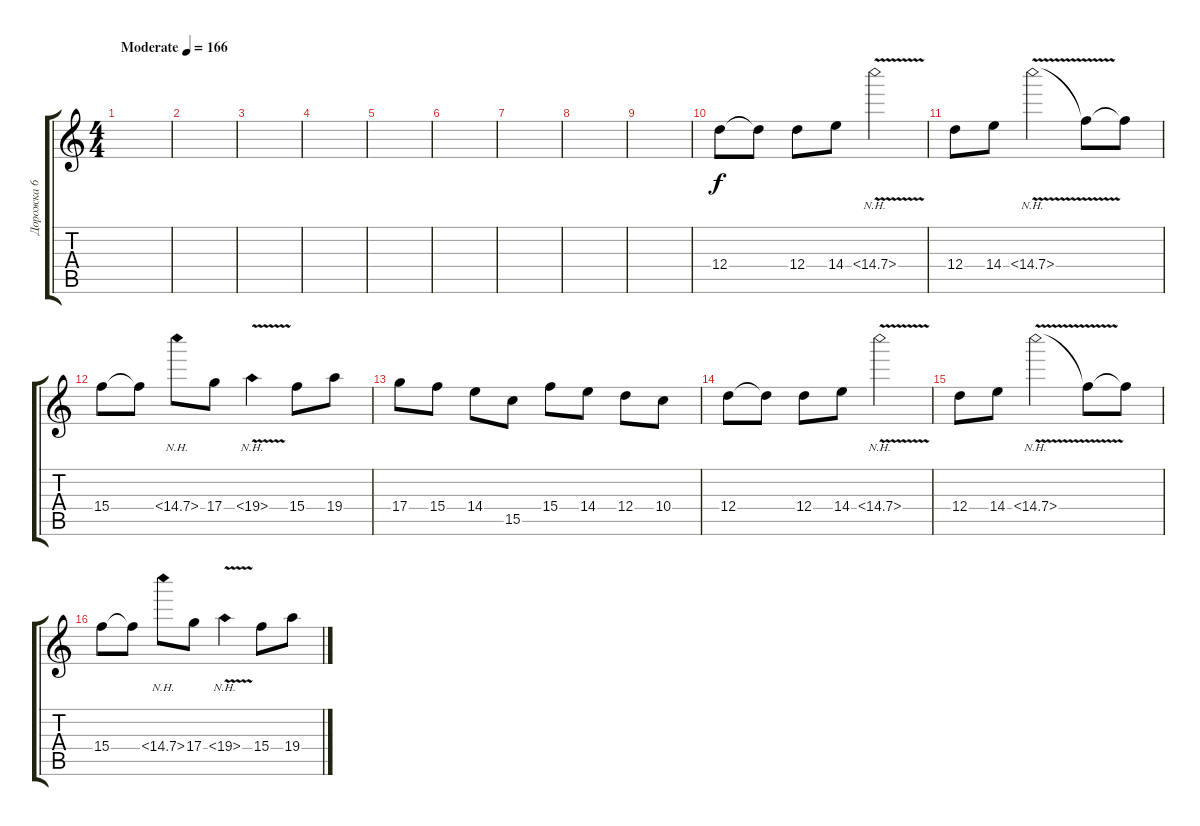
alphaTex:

\track ("Дорожка 6" "Дорожка 6") {instrument distortionguitar}
\staff {score tabs}
\tuning (E4 B3 G3 D3 A2 E2) {hide}
\ts (4 4)
\tempo (166 "Moderate")
\clef g2
\ks c
|
|
|
|
|
|
|
|
|
12.4.8 12.4{t}.8 12.4.8 14.4.8 15.4{nh v}.2 |
12.4.8 14.4.8 15.4{nh v}.2 15.4{t}.8 15.4{t}.8 |
15.4.8 15.4{t}.8 15.4{nh}.8 17.4.8 19.4{nh v}.4 15.4.8 19.4.8 |
17.4.8 15.4.8 14.4.8 15.5.8 15.4.8 14.4.8 12.4.8 10.4.8 |
12.4.8 12.4{t}.8 12.4.8 14.4.8 15.4{nh v}.2 |
12.4.8 14.4.8 15.4{nh v}.2 15.4{t}.8 15.4{t}.8 |
15.4.8 15.4{t}.8 15.4{nh}.8 17.4.8 19.4{nh v}.4 15.4.8 19.4.8
